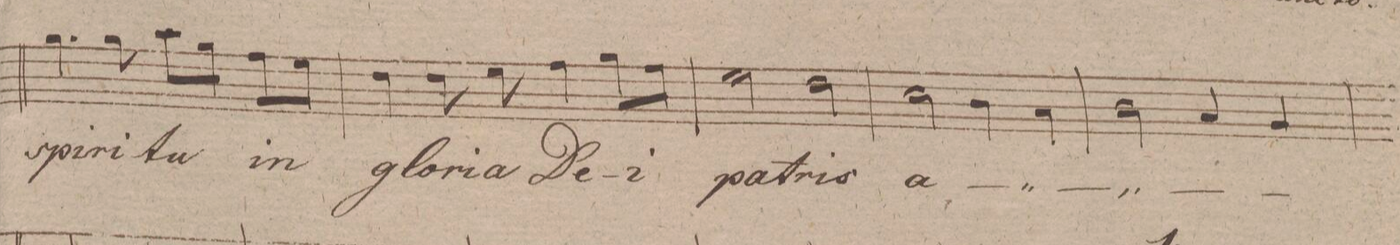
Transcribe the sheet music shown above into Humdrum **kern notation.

**kern	**text	**dynam
*I"Baſso.	*	*
*clefF4	*	*
*k[f#c#g#d#]	*	*
*met(c)	*	*
*M4/4	*	*
4.B\	spi-	.
8B\	-ri-	.
8c#\L	-tu	.
8B\J	.	.
8A\L	in	.
8G#\J	.	.
=274	=274	=274
4F#\	glo-	.
8F#\	-ri-	.
8G#\	-a	.
4A\	De-	.
8B\L	-i	.
8A\J	.	.
=275	=275	=275
2G#\	pa-	.
2F#\	-tris	.
=276	=276	=276
2E\	a-	.
4D#\	.	.
4C#\	.	.
=277	=277	=277
2D#\	.	.
4C#/	.	.
4BB/	.	.
=278	=278	=278
*-	*-	*-
